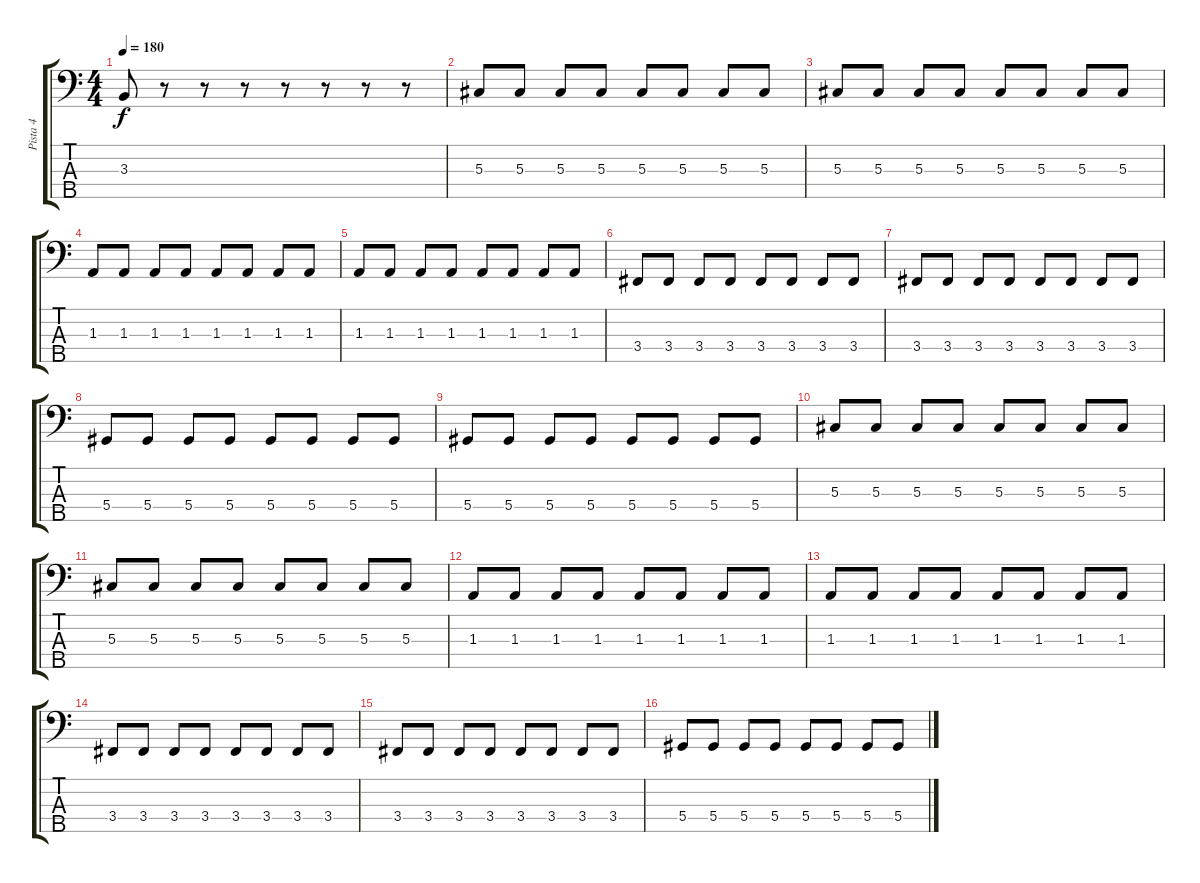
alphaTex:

\track ("Pista 4" "Pista 4") {instrument electricbassfinger}
\staff {score tabs}
\tuning (Gb2 Db2 Ab1 Eb1 Bb0) {hide}
\ts (4 4)
\tempo 180
\clef f4
\ks c
3.3.8{dy f} r.8 r.8 r.8 r.8 r.8 r.8 r.8 |
5.3.8 5.3.8 5.3.8 5.3.8 5.3.8 5.3.8 5.3.8 5.3.8 |
5.3.8 5.3.8 5.3.8 5.3.8 5.3.8 5.3.8 5.3.8 5.3.8 |
1.3.8 1.3.8 1.3.8 1.3.8 1.3.8 1.3.8 1.3.8 1.3.8 |
1.3.8 1.3.8 1.3.8 1.3.8 1.3.8 1.3.8 1.3.8 1.3.8 |
3.4.8 3.4.8 3.4.8 3.4.8 3.4.8 3.4.8 3.4.8 3.4.8 |
3.4.8 3.4.8 3.4.8 3.4.8 3.4.8 3.4.8 3.4.8 3.4.8 |
5.4.8 5.4.8 5.4.8 5.4.8 5.4.8 5.4.8 5.4.8 5.4.8 |
5.4.8 5.4.8 5.4.8 5.4.8 5.4.8 5.4.8 5.4.8 5.4.8 |
5.3.8 5.3.8 5.3.8 5.3.8 5.3.8 5.3.8 5.3.8 5.3.8 |
5.3.8 5.3.8 5.3.8 5.3.8 5.3.8 5.3.8 5.3.8 5.3.8 |
1.3.8 1.3.8 1.3.8 1.3.8 1.3.8 1.3.8 1.3.8 1.3.8 |
1.3.8 1.3.8 1.3.8 1.3.8 1.3.8 1.3.8 1.3.8 1.3.8 |
3.4.8 3.4.8 3.4.8 3.4.8 3.4.8 3.4.8 3.4.8 3.4.8 |
3.4.8 3.4.8 3.4.8 3.4.8 3.4.8 3.4.8 3.4.8 3.4.8 |
5.4.8 5.4.8 5.4.8 5.4.8 5.4.8 5.4.8 5.4.8 5.4.8
